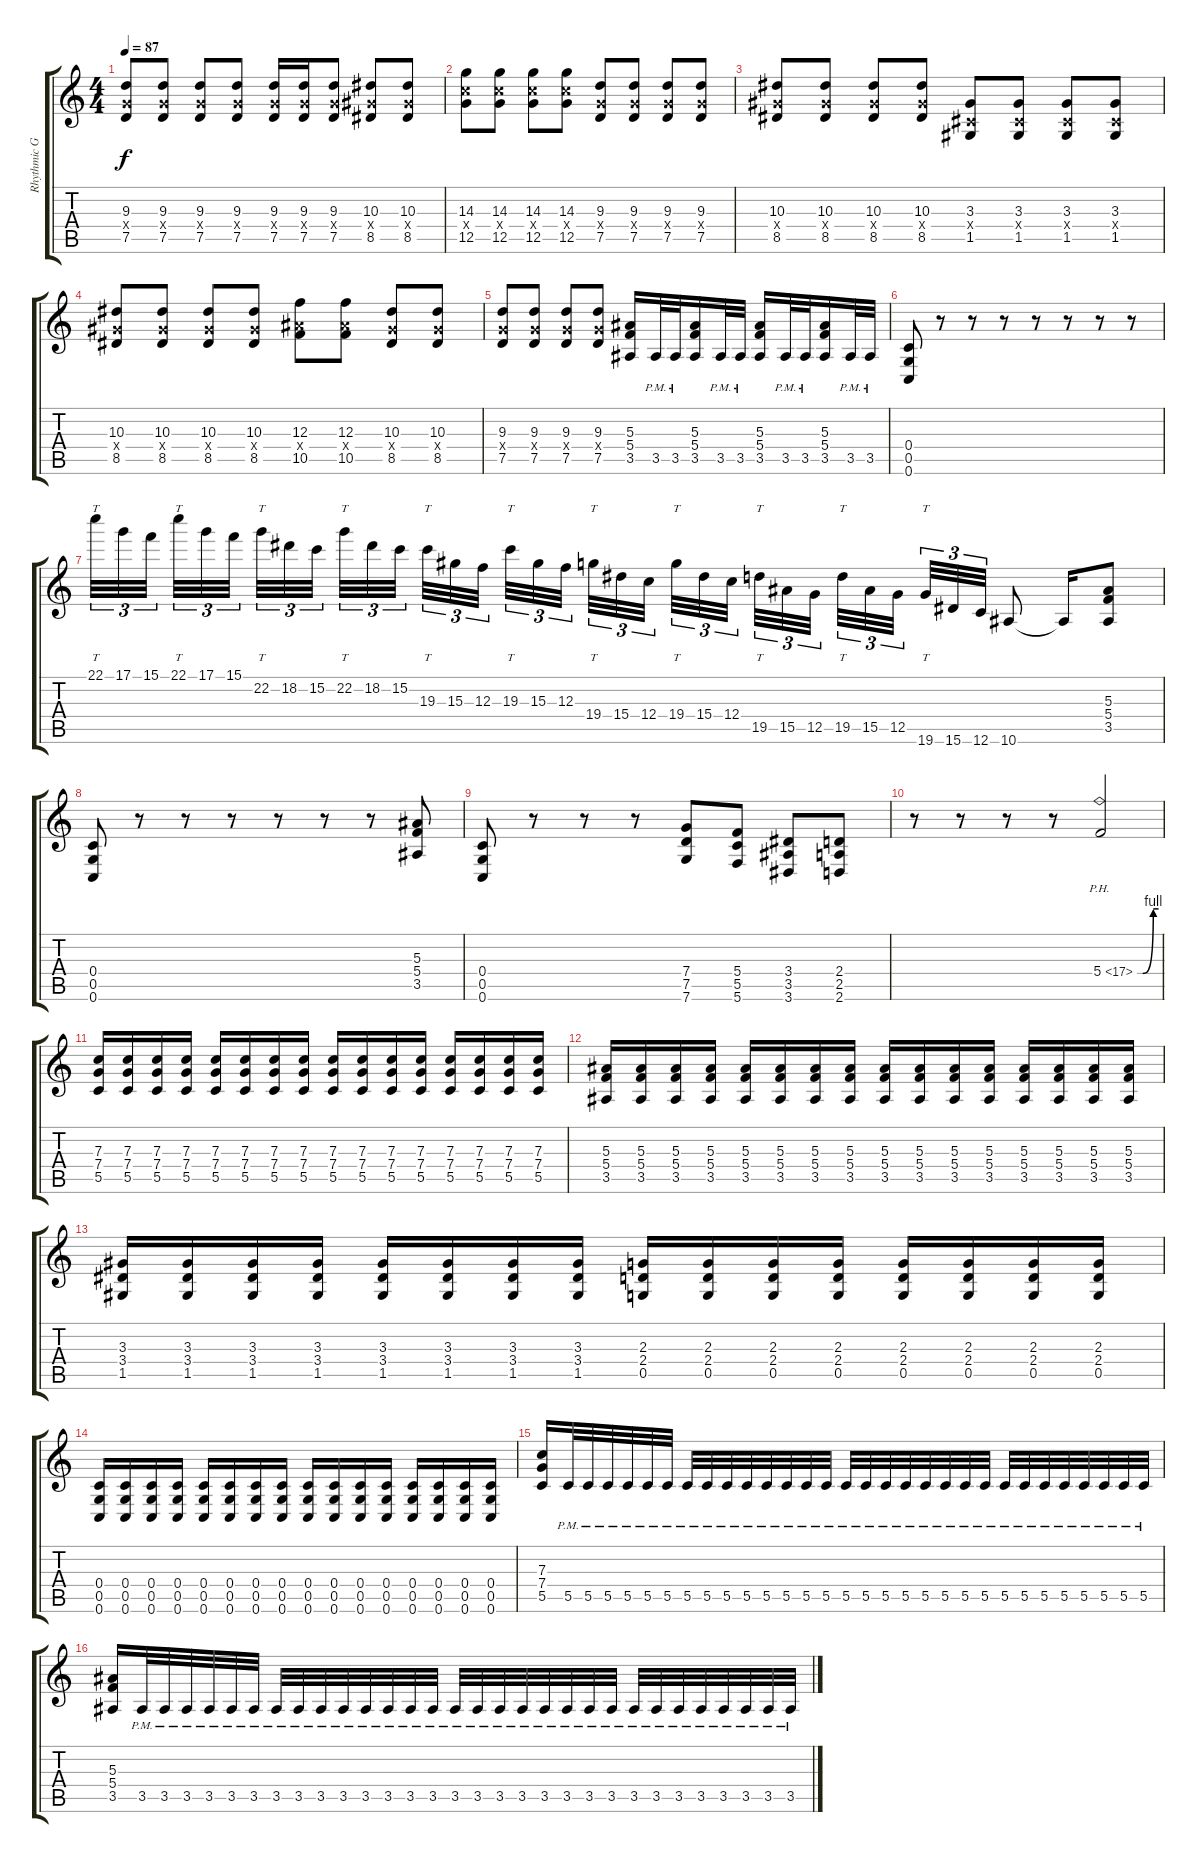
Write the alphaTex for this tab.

\track ("Rhythmic Guitar" "Rhythmic G") {instrument distortionguitar}
\staff {score tabs}
\tuning (D4 A3 F3 C3 G2 C2) {hide}
\ts (4 4)
\tempo 87
\clef g2
\ks c
(9.3 7.4{x} 7.5).8{dy f} (9.3 7.4{x} 7.5).8 (9.3 7.4{x} 7.5).8 (9.3 7.4{x} 7.5).8 (9.3 7.4{x} 7.5).16 (9.3 7.4{x} 7.5).16 (9.3 7.4{x} 7.5).8 (10.3 8.4{x} 8.5).8 (10.3 8.4{x} 8.5).8 |
(14.3 12.4{x} 12.5).8 (14.3 12.4{x} 12.5).8 (14.3 12.4{x} 12.5).8 (14.3 12.4{x} 12.5).8 (9.3 7.4{x} 7.5).8 (9.3 7.4{x} 7.5).8 (9.3 7.4{x} 7.5).8 (9.3 7.4{x} 7.5).8 |
(10.3 8.4{x} 8.5).8 (10.3 8.4{x} 8.5).8 (10.3 8.4{x} 8.5).8 (10.3 8.4{x} 8.5).8 (3.3 1.4{x} 1.5).8 (3.3 1.4{x} 1.5).8 (3.3 1.4{x} 1.5).8 (3.3 1.4{x} 1.5).8 |
(10.3 8.4{x} 8.5).8 (10.3 8.4{x} 8.5).8 (10.3 8.4{x} 8.5).8 (10.3 8.4{x} 8.5).8 (12.3 10.4{x} 10.5).8 (12.3 10.4{x} 10.5).8 (10.3 8.4{x} 8.5).8 (10.3 8.4{x} 8.5).8 |
(9.3 7.4{x} 7.5).8 (9.3 7.4{x} 7.5).8 (9.3 7.4{x} 7.5).8 (9.3 7.4{x} 7.5).8 (5.3 5.4 3.5).16 3.5{pm}.32 3.5{pm}.32 (5.3 5.4 3.5).16 3.5{pm}.32 3.5{pm}.32 (5.3 5.4 3.5).16 3.5{pm}.32 3.5{pm}.32 (5.3 5.4 3.5).16 3.5{pm}.32 3.5{pm}.32 |
(0.4 0.5 0.6).8 r.8 r.8 r.8 r.8 r.8 r.8 r.8 |
22.1.32{tt tu (3 2)} 17.1.32{tu (3 2)} 15.1.32{tu (3 2) beam splitsecondary} 22.1.32{tt tu (3 2)} 17.1.32{tu (3 2)} 15.1.32{tu (3 2) beam splitsecondary} 22.2.32{tt tu (3 2)} 18.2.32{tu (3 2)} 15.2.32{tu (3 2) beam splitsecondary} 22.2.32{tt tu (3 2)} 18.2.32{tu (3 2)} 15.2.32{tu (3 2)} 19.3.32{tt tu (3 2)} 15.3.32{tu (3 2)} 12.3.32{tu (3 2) beam splitsecondary} 19.3.32{tt tu (3 2)} 15.3.32{tu (3 2)} 12.3.32{tu (3 2) beam splitsecondary} 19.4.32{tt tu (3 2)} 15.4.32{tu (3 2)} 12.4.32{tu (3 2) beam splitsecondary} 19.4.32{tt tu (3 2)} 15.4.32{tu (3 2)} 12.4.32{tu (3 2)} 19.5.32{tt tu (3 2)} 15.5.32{tu (3 2)} 12.5.32{tu (3 2) beam splitsecondary} 19.5.32{tt tu (3 2)} 15.5.32{tu (3 2)} 12.5.32{tu (3 2) beam splitsecondary} 19.6.32{tt tu (3 2)} 15.6.32{tu (3 2)} 12.6.32{tu (3 2)} 10.6.8 10.6{t}.16 (5.3 5.4 3.5).8 |
(0.4 0.5 0.6).8 r.8 r.8 r.8 r.8 r.8 r.8 (5.3 5.4 3.5).8 |
(0.4 0.5 0.6).8 r.8 r.8 r.8 (7.4 7.5 7.6).8 (5.4 5.5 5.6).8 (3.4 3.5 3.6).8 (2.4 2.5 2.6).8 |
r.8 r.8 r.8 r.8 5.4{be (custom 0 0 15 0 45 4 60 4) ph 12}.2 |
(7.3 7.4 5.5).16 (7.3 7.4 5.5).16 (7.3 7.4 5.5).16 (7.3 7.4 5.5).16 (7.3 7.4 5.5).16 (7.3 7.4 5.5).16 (7.3 7.4 5.5).16 (7.3 7.4 5.5).16 (7.3 7.4 5.5).16 (7.3 7.4 5.5).16 (7.3 7.4 5.5).16 (7.3 7.4 5.5).16 (7.3 7.4 5.5).16 (7.3 7.4 5.5).16 (7.3 7.4 5.5).16 (7.3 7.4 5.5).16 |
(5.3 5.4 3.5).16 (5.3 5.4 3.5).16 (5.3 5.4 3.5).16 (5.3 5.4 3.5).16 (5.3 5.4 3.5).16 (5.3 5.4 3.5).16 (5.3 5.4 3.5).16 (5.3 5.4 3.5).16 (5.3 5.4 3.5).16 (5.3 5.4 3.5).16 (5.3 5.4 3.5).16 (5.3 5.4 3.5).16 (5.3 5.4 3.5).16 (5.3 5.4 3.5).16 (5.3 5.4 3.5).16 (5.3 5.4 3.5).16 |
(3.3 3.4 1.5).16 (3.3 3.4 1.5).16 (3.3 3.4 1.5).16 (3.3 3.4 1.5).16 (3.3 3.4 1.5).16 (3.3 3.4 1.5).16 (3.3 3.4 1.5).16 (3.3 3.4 1.5).16 (2.3 2.4 0.5).16 (2.3 2.4 0.5).16 (2.3 2.4 0.5).16 (2.3 2.4 0.5).16 (2.3 2.4 0.5).16 (2.3 2.4 0.5).16 (2.3 2.4 0.5).16 (2.3 2.4 0.5).16 |
(0.4 0.5 0.6).16 (0.4 0.5 0.6).16 (0.4 0.5 0.6).16 (0.4 0.5 0.6).16 (0.4 0.5 0.6).16 (0.4 0.5 0.6).16 (0.4 0.5 0.6).16 (0.4 0.5 0.6).16 (0.4 0.5 0.6).16 (0.4 0.5 0.6).16 (0.4 0.5 0.6).16 (0.4 0.5 0.6).16 (0.4 0.5 0.6).16 (0.4 0.5 0.6).16 (0.4 0.5 0.6).16 (0.4 0.5 0.6).16 |
(7.3 7.4 5.5).16 5.5{pm}.32 5.5{pm}.32 5.5{pm}.32 5.5{pm}.32 5.5{pm}.32 5.5{pm}.32 5.5{pm}.32 5.5{pm}.32 5.5{pm}.32 5.5{pm}.32 5.5{pm}.32 5.5{pm}.32 5.5{pm}.32 5.5{pm}.32 5.5{pm}.32 5.5{pm}.32 5.5{pm}.32 5.5{pm}.32 5.5{pm}.32 5.5{pm}.32 5.5{pm}.32 5.5{pm}.32 5.5{pm}.32 5.5{pm}.32 5.5{pm}.32 5.5{pm}.32 5.5{pm}.32 5.5{pm}.32 5.5{pm}.32 5.5{pm}.32 |
(5.3 5.4 3.5).16 3.5{pm}.32 3.5{pm}.32 3.5{pm}.32 3.5{pm}.32 3.5{pm}.32 3.5{pm}.32 3.5{pm}.32 3.5{pm}.32 3.5{pm}.32 3.5{pm}.32 3.5{pm}.32 3.5{pm}.32 3.5{pm}.32 3.5{pm}.32 3.5{pm}.32 3.5{pm}.32 3.5{pm}.32 3.5{pm}.32 3.5{pm}.32 3.5{pm}.32 3.5{pm}.32 3.5{pm}.32 3.5{pm}.32 3.5{pm}.32 3.5{pm}.32 3.5{pm}.32 3.5{pm}.32 3.5{pm}.32 3.5{pm}.32 3.5{pm}.32
